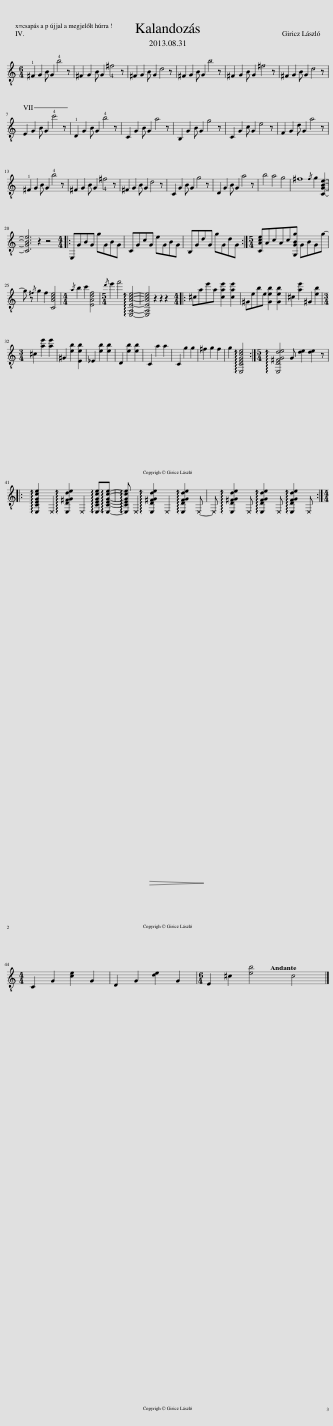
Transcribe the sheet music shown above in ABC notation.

X:1
L:1/8
M:6/4
I:linebreak $
K:C
V:1 treble-8
V:1
 !1!^F2 G2 B G2 !4!b4 z | ^F2 G2 B G2 ^f4 z | ^F2 G2 B G2 d4 z | ^F2 G2 B G2 b4 z | ^F2 G2 B G2 ^f4 z | %5
 ^F2 G2 B G2 d4 z |$ E2 G2 B G2 !4!c'4 z | !1!D2 G2 B G2 !4!b4 z | C2 G2 B G2 a4 z | B,2 G2 B G2 g4 z | %10
 C2 G2 c G2 e4 z | F2 G2 d G2 a4 z |$ !1!^F2 G2 B G2 !4!b4 z | ^F2 G2 B G2 ^f4 z | ^F2 G2 B G2 d4 z | %15
 C2 G2 B G2 g4 z | D2 G2 B G2 a4 z | b4 a4 g4 | ^f8{/f} g2 [CGBe]2- |$ [CGBe]6 z2 z4 |: %20
[M:4/4] E,GBG gGBG | CGcG eGBG | B,GdG gGdG :|[M:5/4] [CAce]AcAc[G,GBg] GBGg- |$ g z{/^f} g2 f2 [CAce]4 | %25
[M:4/4]{/a} b2 c'2 [EAdf]4 |[M:5/4]{/d'} e'2 f'4 !arpeggio![E,A,EAce]4- | [E,A,EAce]4 z2 z2 z2 |:[M:4/4] ^cae'a [cae']2 [cae']2 | ^Gebe [Geb]2 [Geb]2 | %30
 ^c2 [ae']2 ^G2 [eb]2 |$[M:3/4] ^c2 [ae']2 [ae']2 | ^G2 [eb]2 [Eeb]2 | _E2 [eb]2 [eb]2 | D2 [eb]2 [eb]2 | %35
 C2 a2 a2 | C2 g2 g2 | ^f2 g2 f2 | g2 !arpeggio![E,CEGce]4 :|[M:5/4] !arpeggio![E,D^FGde]4 G [de]2 [de]2 z |:$ %40
 !arpeggio![E,CEGce]2 E,2 !arpeggio![E,D^FGde]2 E,2 !arpeggio![E,CEGce]!arpeggio![E,CEGce]- | !arpeggio![E,CEGce] E,2!>(! !arpeggio![E,D^FGde]2 E,2 !arpeggio![E,DFGde]2 E,-!>)! | E, !arpeggio![E,D^FGde]2 E, !arpeggio![E,DFGde]2 E, !arpeggio![E,DFGde]2 E, :|$[M:4/4] C2 G2 [ce]2 G2 | D2 G2 [de]2 G2 | %45
[M:6/4] E2 ^c2 [eb]4 c4[Q:1/4=96]!D.C.! |] %46
